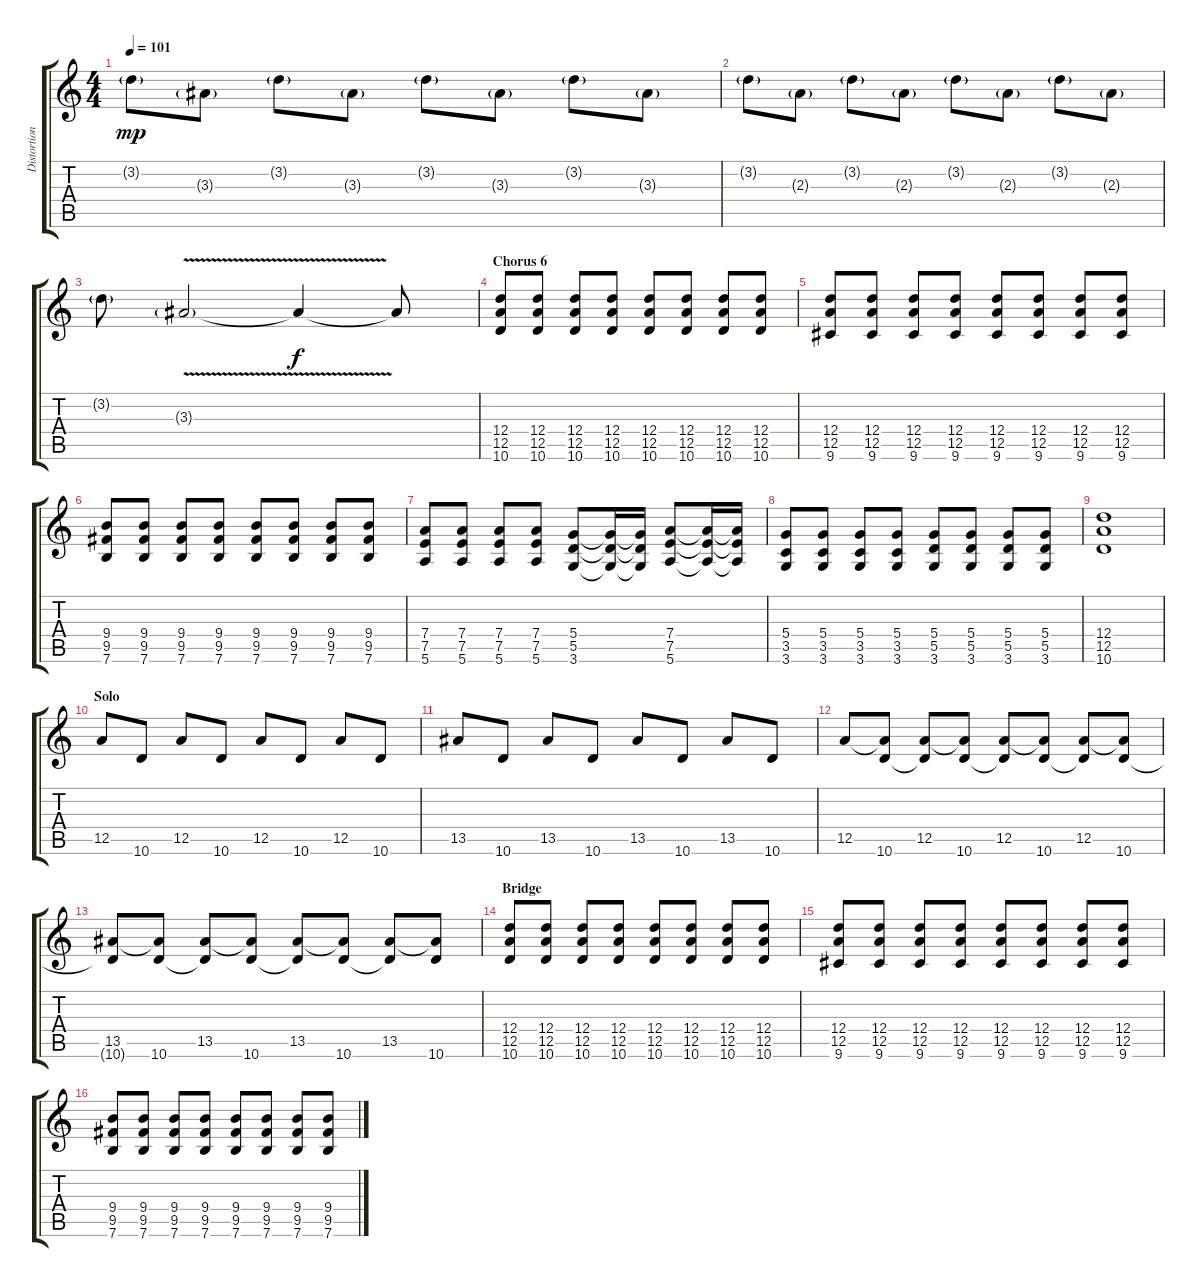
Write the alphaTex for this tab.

\track ("Distortion Guitar" "Distortion") {instrument distortionguitar}
\staff {score tabs}
\tuning (E4 B3 G3 D3 A2 E2) {hide}
\ts (4 4)
\tempo 101
\clef g2
\ks c
3.2{g}.8{dy mp} 3.3{g}.8 3.2{g}.8 3.3{g}.8 3.2{g}.8 3.3{g}.8 3.2{g}.8 3.3{g}.8 |
3.2{g}.8 2.3{g}.8 3.2{g}.8 2.3{g}.8 3.2{g}.8 2.3{g}.8 3.2{g}.8 2.3{g}.8 |
3.2{g}.8 3.3{v g}.2 3.3{t}.4{dy f} 3.3{t}.8 |
\section ("" "Chorus 6")
(12.4 12.5 10.6).8 (12.4 12.5 10.6).8 (12.4 12.5 10.6).8 (12.4 12.5 10.6).8 (12.4 12.5 10.6).8 (12.4 12.5 10.6).8 (12.4 12.5 10.6).8 (12.4 12.5 10.6).8 |
(12.4 12.5 9.6).8 (12.4 12.5 9.6).8 (12.4 12.5 9.6).8 (12.4 12.5 9.6).8 (12.4 12.5 9.6).8 (12.4 12.5 9.6).8 (12.4 12.5 9.6).8 (12.4 12.5 9.6).8 |
(9.4 9.5 7.6).8 (9.4 9.5 7.6).8 (9.4 9.5 7.6).8 (9.4 9.5 7.6).8 (9.4 9.5 7.6).8 (9.4 9.5 7.6).8 (9.4 9.5 7.6).8 (9.4 9.5 7.6).8 |
(7.4 7.5 5.6).8 (7.4 7.5 5.6).8 (7.4 7.5 5.6).8 (7.4 7.5 5.6).8 (5.4 5.5 3.6).8 (5.4{t} 5.5{t} 3.6{t}).16 (5.4{t} 5.5{t} 3.6{t}).16 (7.4 7.5 5.6).8 (7.4{t} 7.5{t} 5.6{t}).16 (7.4{t} 7.5{t} 5.6{t}).16 |
(5.4 3.5 3.6).8 (5.4 3.5 3.6).8 (5.4 3.5 3.6).8 (5.4 3.5 3.6).8 (5.4 5.5 3.6).8 (5.4 5.5 3.6).8 (5.4 5.5 3.6).8 (5.4 5.5 3.6).8 |
(12.4 12.5 10.6).1 |
\section ("" "Solo")
12.5.8 10.6.8 12.5.8 10.6.8 12.5.8 10.6.8 12.5.8 10.6.8 |
13.5.8 10.6.8 13.5.8 10.6.8 13.5.8 10.6.8 13.5.8 10.6.8 |
12.5.8 (12.5{t} 10.6).8 (12.5 10.6{t}).8 (12.5{t} 10.6).8 (12.5 10.6{t}).8 (12.5{t} 10.6).8 (12.5 10.6{t}).8 (12.5{t} 10.6).8 |
(13.5 10.6{t}).8 (13.5{t} 10.6).8 (13.5 10.6{t}).8 (13.5{t} 10.6).8 (13.5 10.6{t}).8 (13.5{t} 10.6).8 (13.5 10.6{t}).8 (13.5{t} 10.6).8 |
\section ("" "Bridge")
(12.4 12.5 10.6).8 (12.4 12.5 10.6).8 (12.4 12.5 10.6).8 (12.4 12.5 10.6).8 (12.4 12.5 10.6).8 (12.4 12.5 10.6).8 (12.4 12.5 10.6).8 (12.4 12.5 10.6).8 |
(12.4 12.5 9.6).8 (12.4 12.5 9.6).8 (12.4 12.5 9.6).8 (12.4 12.5 9.6).8 (12.4 12.5 9.6).8 (12.4 12.5 9.6).8 (12.4 12.5 9.6).8 (12.4 12.5 9.6).8 |
(9.4 9.5 7.6).8 (9.4 9.5 7.6).8 (9.4 9.5 7.6).8 (9.4 9.5 7.6).8 (9.4 9.5 7.6).8 (9.4 9.5 7.6).8 (9.4 9.5 7.6).8 (9.4 9.5 7.6).8
